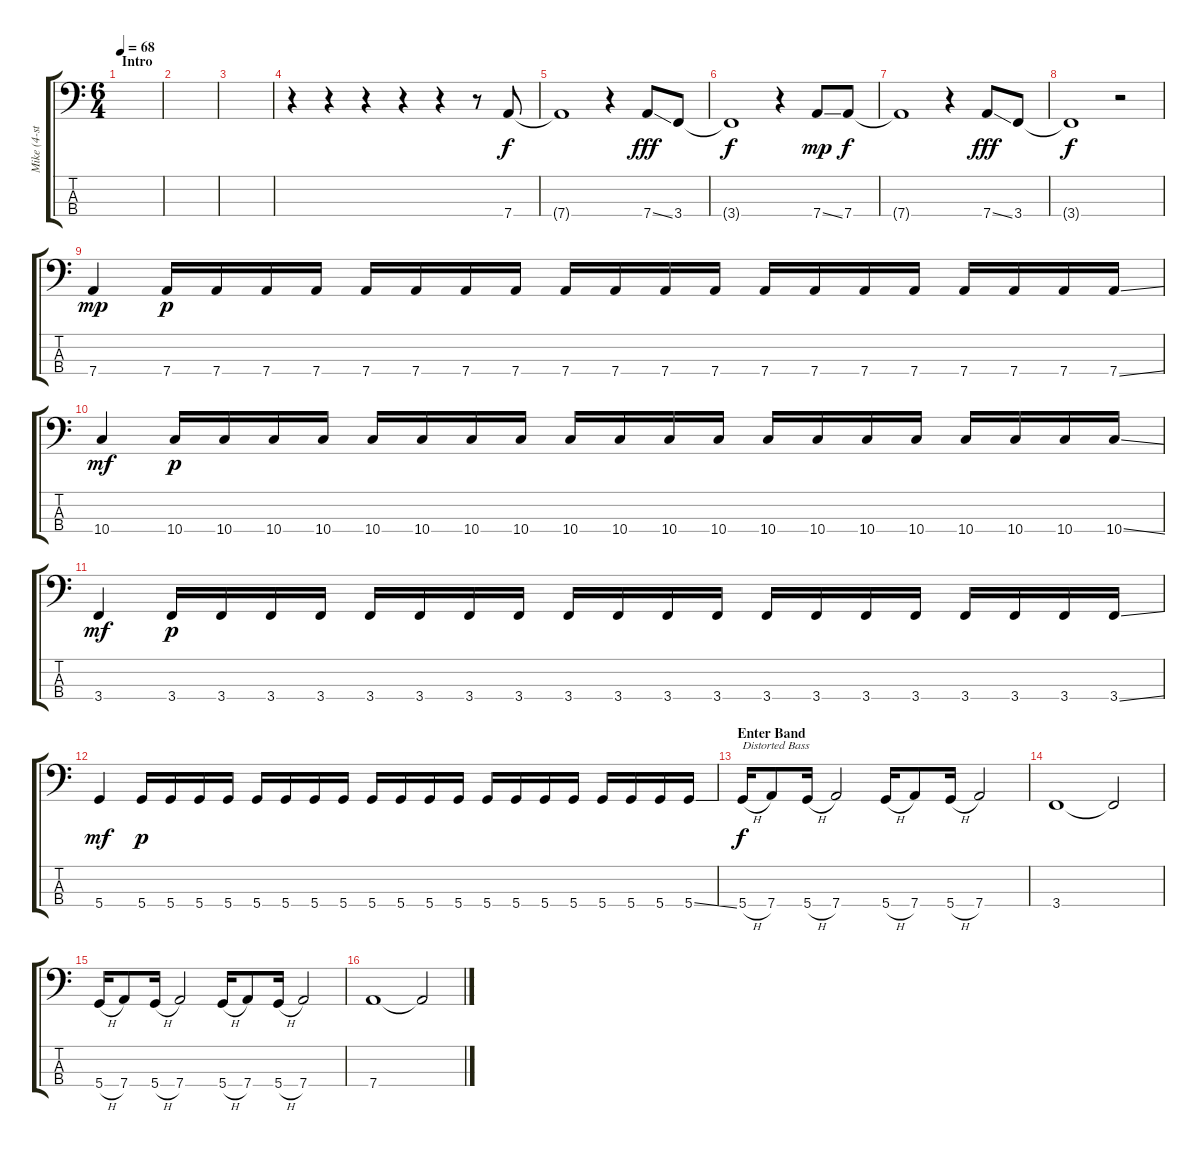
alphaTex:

\track ("Mike (4-string thing)" "Mike (4-st") {instrument electricbassfinger}
\staff {score tabs}
\tuning (G2 D2 A1 D1) {hide}
\ts (6 4)
\section ("" "Intro")
\tempo 68
\clef f4
\ks c
|
|
|
r.4 r.4 r.4 r.4 r.4 r.8 7.4.8 |
7.4{t}.1{dy f} r.4 7.4{ss}.8{dy fff} 3.4.8 |
3.4{t}.1{dy f} r.4 7.4{ss}.8{dy mp} 7.4.8{dy f} |
7.4{t}.1 r.4 7.4{ss}.8{dy fff} 3.4.8 |
3.4{t}.1{dy f} r.2 |
7.4.4{dy mp} 7.4.16{dy p} 7.4.16 7.4.16 7.4.16 7.4.16 7.4.16 7.4.16 7.4.16 7.4.16 7.4.16 7.4.16 7.4.16 7.4.16 7.4.16 7.4.16 7.4.16 7.4.16 7.4.16 7.4.16 7.4{ss}.16 |
10.4.4{dy mf} 10.4.16{dy p} 10.4.16 10.4.16 10.4.16 10.4.16 10.4.16 10.4.16 10.4.16 10.4.16 10.4.16 10.4.16 10.4.16 10.4.16 10.4.16 10.4.16 10.4.16 10.4.16 10.4.16 10.4.16 10.4{ss}.16 |
3.4.4{dy mf} 3.4.16{dy p} 3.4.16 3.4.16 3.4.16 3.4.16 3.4.16 3.4.16 3.4.16 3.4.16 3.4.16 3.4.16 3.4.16 3.4.16 3.4.16 3.4.16 3.4.16 3.4.16 3.4.16 3.4.16 3.4{ss}.16 |
5.4.4{dy mf} 5.4.16{dy p} 5.4.16 5.4.16 5.4.16 5.4.16 5.4.16 5.4.16 5.4.16 5.4.16 5.4.16 5.4.16 5.4.16 5.4.16 5.4.16 5.4.16 5.4.16 5.4.16 5.4.16 5.4.16 5.4{ss}.16 |
\section ("" "Enter Band")
5.4{h}.16{txt "Distorted Bass" dy f instrument synthbass2} 7.4.8 5.4{h}.16 7.4.2 5.4{h}.16 7.4.8 5.4{h}.16 7.4.2 |
3.4.1 3.4{t}.2 |
5.4{h}.16 7.4.8 5.4{h}.16 7.4.2 5.4{h}.16 7.4.8 5.4{h}.16 7.4.2 |
7.4.1 7.4{t}.2
